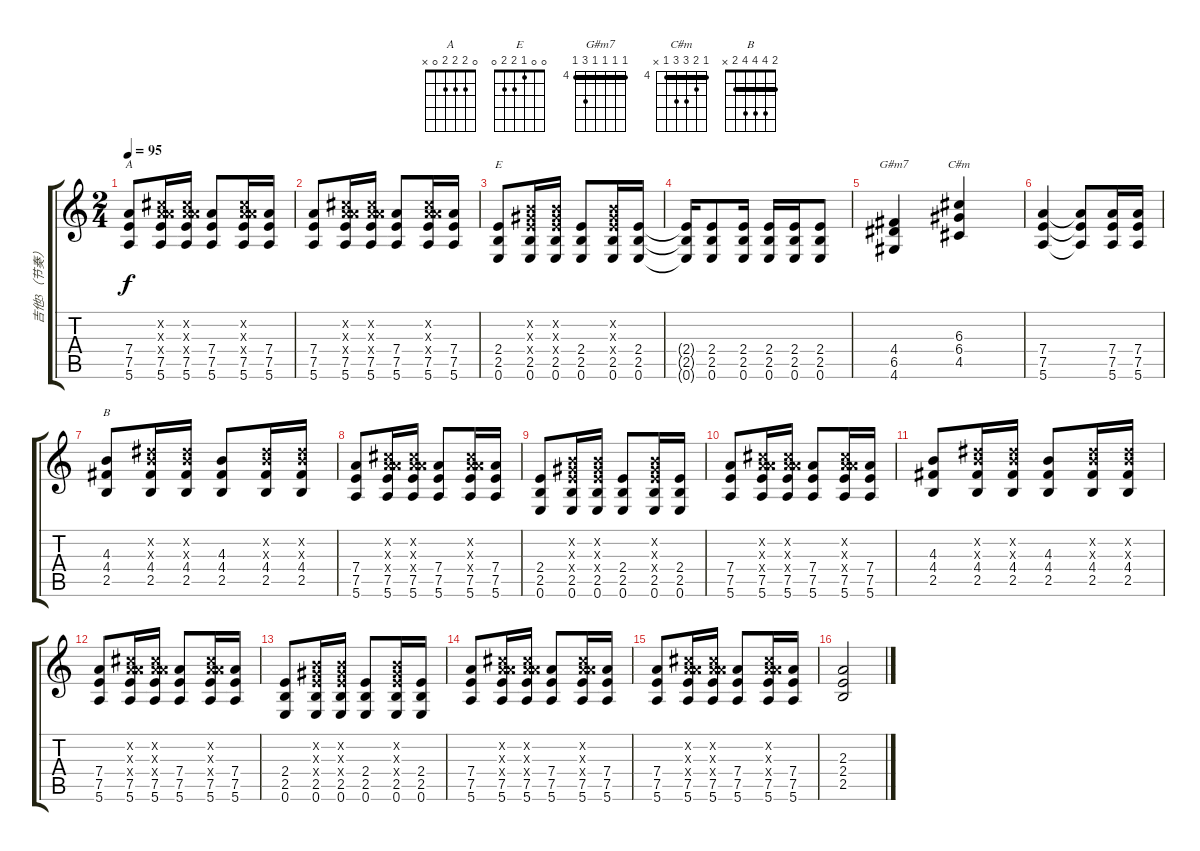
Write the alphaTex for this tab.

\track ("吉他3（节奏）" "吉他3（节奏）") {instrument distortionguitar}
\staff {score tabs}
\tuning (E4 B3 G3 D3 A2 E2) {hide}
\chord ("A" 0 2 2 2 0 x)
\chord ("E" 0 0 1 2 2 0)
\chord ("G#m7" 4 4 4 4 6 4) {firstfret 4 barre 4}
\chord ("C#m" 4 5 6 6 4 x) {firstfret 4 barre 4}
\chord ("B" 2 4 4 4 2 x) {barre 2}
\ts (2 4)
\tempo 95
\clef g2
\ks c
(7.4 7.5 5.6).8{ch "A" dy f} (2.2{x} 2.3{x} 7.4{x} 7.5 5.6).16 (2.2{x} 2.3{x} 7.4{x} 7.5 5.6).16 (7.4 7.5 5.6).8 (2.2{x} 2.3{x} 7.4{x} 7.5 5.6).16 (7.4 7.5 5.6).16 |
(7.4 7.5 5.6).8 (2.2{x} 2.3{x} 7.4{x} 7.5 5.6).16 (2.2{x} 2.3{x} 7.4{x} 7.5 5.6).16 (7.4 7.5 5.6).8 (2.2{x} 2.3{x} 7.4{x} 7.5 5.6).16 (7.4 7.5 5.6).16 |
(2.4 2.5 0.6).8{ch "E"} (0.2{x} 1.3{x} 2.4{x} 2.5 0.6).16 (0.2{x} 1.3{x} 2.4{x} 2.5 0.6).16 (2.4 2.5 0.6).8 (0.2{x} 1.3{x} 2.4{x} 2.5 0.6).16 (2.4 2.5 0.6).16 |
(2.4{t} 2.5{t} 0.6{t}).16 (2.4 2.5 0.6).8 (2.4 2.5 0.6).16 (2.4 2.5 0.6).16 (2.4 2.5 0.6).16 (2.4 2.5 0.6).8 |
(4.4 6.5 4.6).4{ch "G#m7"} (6.3 6.4 4.5).4{ch "C#m"} |
(7.4 7.5 5.6).4 (7.4{t} 7.5{t} 5.6{t}).8 (7.4 7.5 5.6).16 (7.4 7.5 5.6).16 |
(4.3 4.4 2.5).8{ch "B"} (4.2{x} 4.3{x} 4.4 2.5).16 (4.2{x} 4.3{x} 4.4 2.5).16 (4.3 4.4 2.5).8 (4.2{x} 4.3{x} 4.4 2.5).16 (4.2{x} 4.3{x} 4.4 2.5).16 |
(7.4 7.5 5.6).8 (2.2{x} 2.3{x} 7.4{x} 7.5 5.6).16 (2.2{x} 2.3{x} 7.4{x} 7.5 5.6).16 (7.4 7.5 5.6).8 (2.2{x} 2.3{x} 7.4{x} 7.5 5.6).16 (7.4 7.5 5.6).16 |
(2.4 2.5 0.6).8 (0.2{x} 1.3{x} 2.4{x} 2.5 0.6).16 (0.2{x} 1.3{x} 2.4{x} 2.5 0.6).16 (2.4 2.5 0.6).8 (0.2{x} 1.3{x} 2.4{x} 2.5 0.6).16 (2.4 2.5 0.6).16 |
(7.4 7.5 5.6).8 (2.2{x} 2.3{x} 7.4{x} 7.5 5.6).16 (2.2{x} 2.3{x} 7.4{x} 7.5 5.6).16 (7.4 7.5 5.6).8 (2.2{x} 2.3{x} 7.4{x} 7.5 5.6).16 (7.4 7.5 5.6).16 |
(4.3 4.4 2.5).8 (4.2{x} 4.3{x} 4.4 2.5).16 (4.2{x} 4.3{x} 4.4 2.5).16 (4.3 4.4 2.5).8 (4.2{x} 4.3{x} 4.4 2.5).16 (4.2{x} 4.3{x} 4.4 2.5).16 |
(7.4 7.5 5.6).8 (2.2{x} 2.3{x} 7.4{x} 7.5 5.6).16 (2.2{x} 2.3{x} 7.4{x} 7.5 5.6).16 (7.4 7.5 5.6).8 (2.2{x} 2.3{x} 7.4{x} 7.5 5.6).16 (7.4 7.5 5.6).16 |
(2.4 2.5 0.6).8 (0.2{x} 1.3{x} 2.4{x} 2.5 0.6).16 (0.2{x} 1.3{x} 2.4{x} 2.5 0.6).16 (2.4 2.5 0.6).8 (0.2{x} 1.3{x} 2.4{x} 2.5 0.6).16 (2.4 2.5 0.6).16 |
(7.4 7.5 5.6).8 (2.2{x} 2.3{x} 7.4{x} 7.5 5.6).16 (2.2{x} 2.3{x} 7.4{x} 7.5 5.6).16 (7.4 7.5 5.6).8 (2.2{x} 2.3{x} 7.4{x} 7.5 5.6).16 (7.4 7.5 5.6).16 |
(7.4 7.5 5.6).8 (2.2{x} 2.3{x} 7.4{x} 7.5 5.6).16 (2.2{x} 2.3{x} 7.4{x} 7.5 5.6).16 (7.4 7.5 5.6).8 (2.2{x} 2.3{x} 7.4{x} 7.5 5.6).16 (7.4 7.5 5.6).16 |
(2.3 2.4 2.5).2
